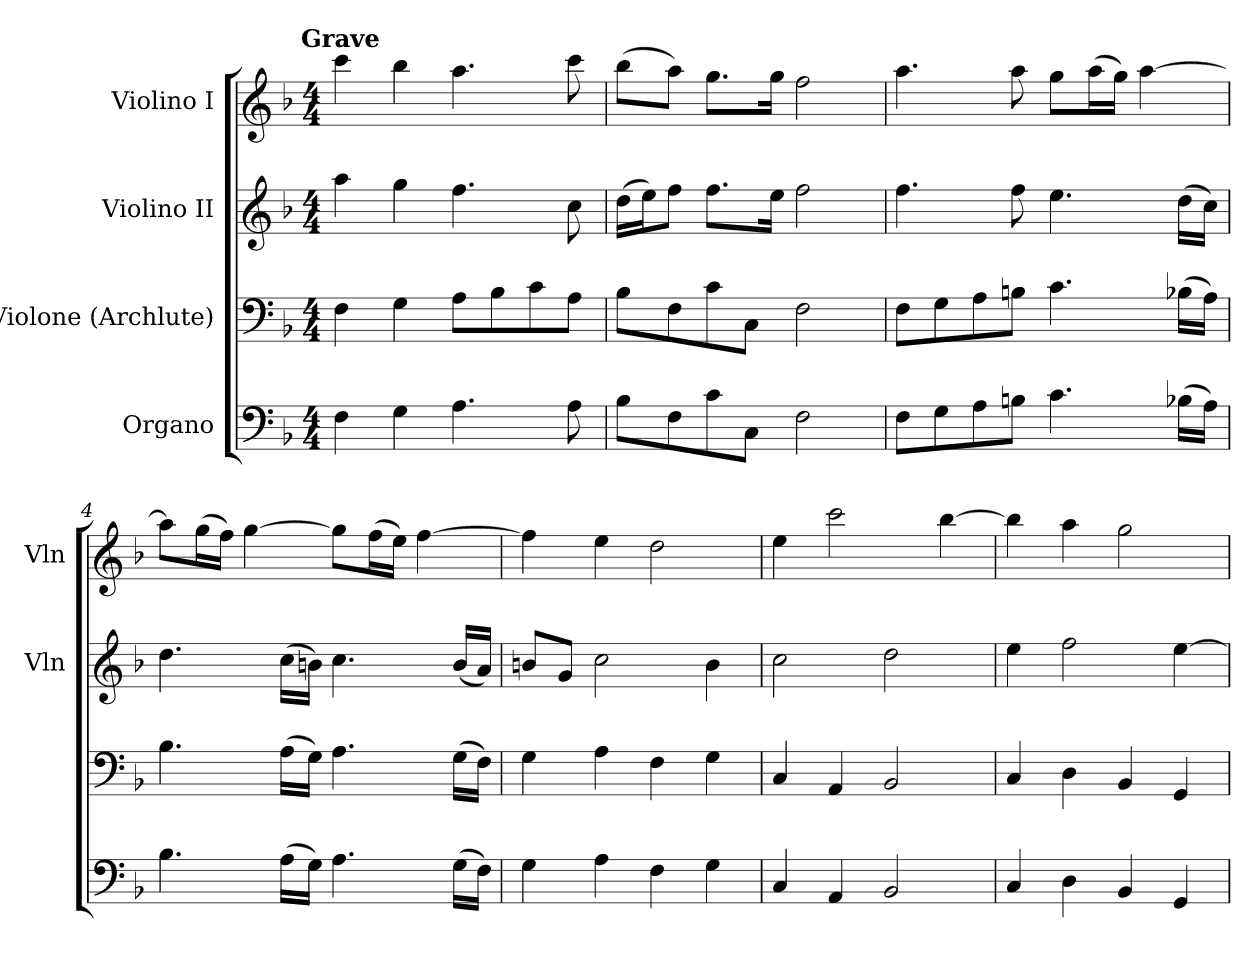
**kern	**kern	**kern	**kern
*part4	*part3	*part2	*part1
*staff4	*staff3	*staff2	*staff1
*I"Organo	*I"Violone (Archlute)	*I"Violino II	*I"Violino I
*	*	*I'Vln	*I'Vln
*clefF4	*clefF4	*clefG2	*clefG2
*k[b-]	*k[b-]	*k[b-]	*k[b-]
*F:	*F:	*F:	*F:
!!LO:TX:omd:t=Grave
*M4/4	*M4/4	*M4/4	*M4/4
*MM36	*MM36	*MM36	*MM36
=1	=1	=1	=1
4F\	4F\	4aa\	4ccc\
4G\	4G\	4gg\	4bb-\
4.A\	8A\L	4.ff\	4.aa\
.	8B-\	.	.
.	8c\	.	.
8A\	8A\J	8cc\	8ccc\
=2	=2	=2	=2
8B-\L	8B-\L	(16dd\LL	(8bb-\L
.	.	16ee\J)	.
8F\	8F\	8ff\J	8aa\J)
8c\	8c\	8.ff\L	8.gg\L
8C\J	8C\J	.	.
.	.	16ee\Jk	16gg\Jk
2F\	2F\	2ff\	2ff\
=3	=3	=3	=3
8F\L	8F\L	4.ff\	4.aa\
8G\	8G\	.	.
8A\	8A\	.	.
8Bn\J	8Bn\J	8ff\	8aa\
4.c\	4.c\	4.ee\	8gg\L
.	.	.	(16aa\L
.	.	.	16gg\JJ)
.	.	.	[4aa\
(16B-X\LL	(16B-X\LL	(16dd\LL	.
16A\JJ)	16A\JJ)	16cc\JJ)	.
=4	=4	=4	=4
4.B-\	4.B-\	4.dd\	8aa\L]
.	.	.	(16gg\L
.	.	.	16ff\JJ)
.	.	.	[4gg\
(16A\LL	(16A\LL	(16cc\LL	.
16G\JJ)	16G\JJ)	16bn\JJ)	.
4.A\	4.A\	4.cc\	8gg\L]
.	.	.	(16ff\L
.	.	.	16ee\JJ)
.	.	.	[4ff\
(16G\LL	(16G\LL	(16b/LL	.
16F\JJ)	16F\JJ)	16a/JJ)	.
=5	=5	=5	=5
4G\	4G\	8bn/L	4ff\]
.	.	8g/J	.
4A\	4A\	2cc\	4ee\
4F\	4F\	.	2dd\
4G\	4G\	4b\	.
=6	=6	=6	=6
4C/	4C/	2cc\	4ee\
4AA/	4AA/	.	2ccc\
2BB-/	2BB-/	2dd\	.
.	.	.	[4bb-\
=7	=7	=7	=7
4C/	4C/	4ee\	4bb-\]
4D\	4D\	2ff\	4aa\
4BB-/	4BB-/	.	2gg\
4GG/	4GG/	[4ee\	.
=	=	=	=
*-	*-	*-	*-
